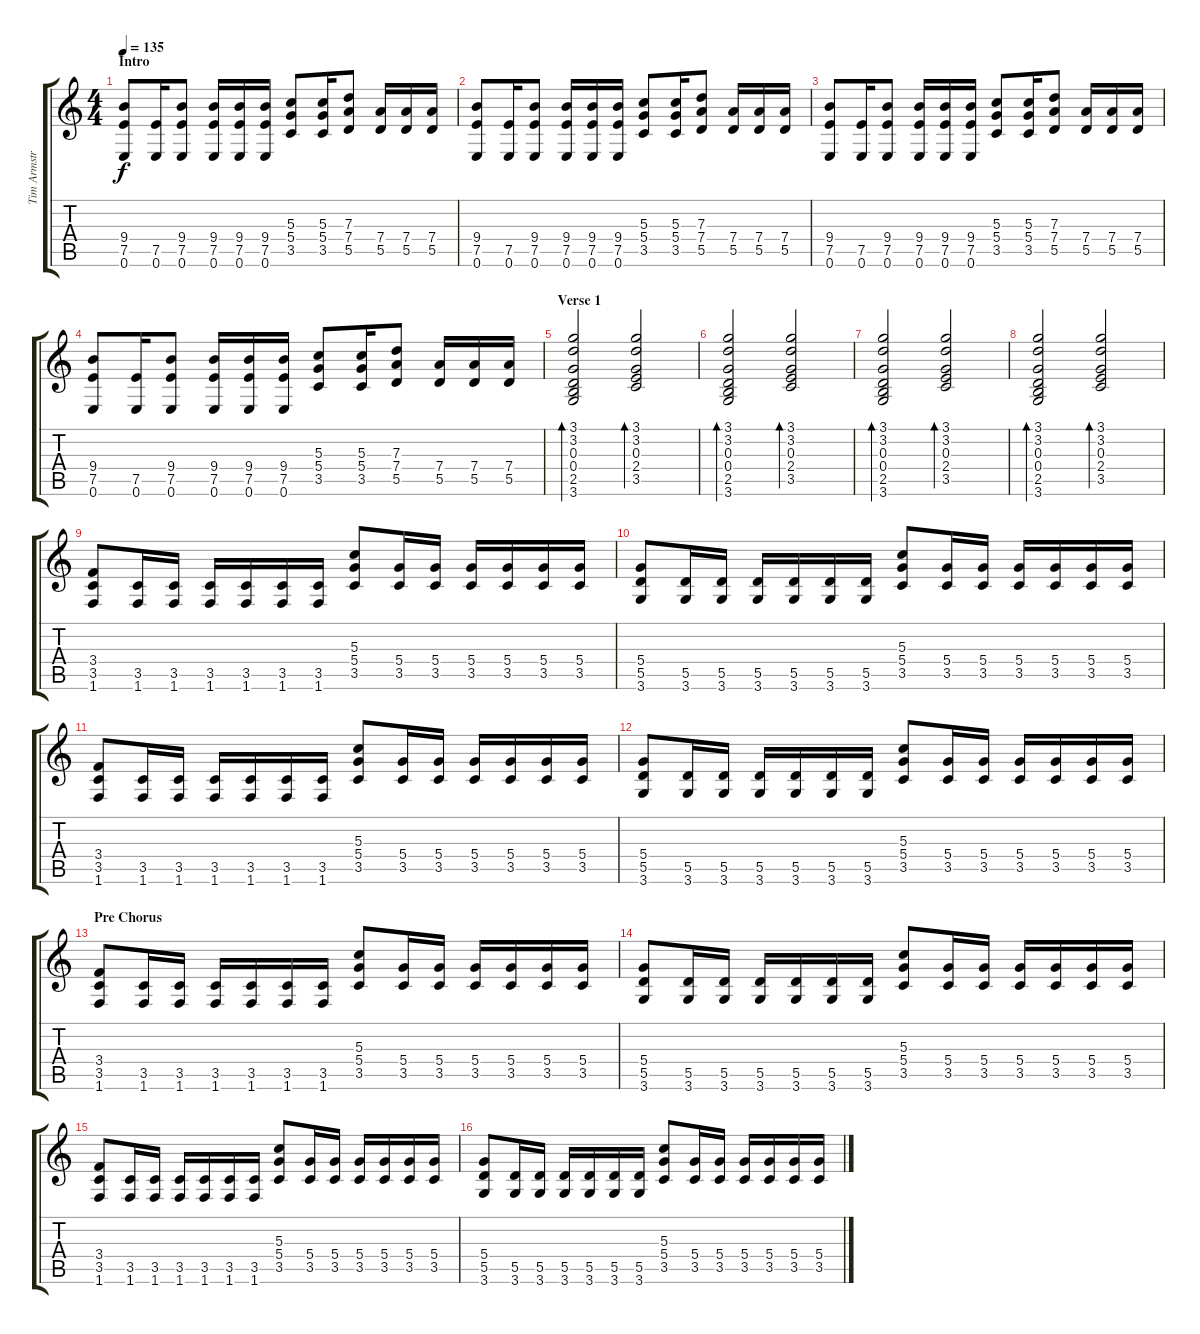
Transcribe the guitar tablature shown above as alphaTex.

\track ("Tim Armstrong" "Tim Armstr") {instrument distortionguitar}
\staff {score tabs}
\tuning (E4 B3 G3 D3 A2 E2) {hide}
\ts (4 4)
\section ("" "Intro")
\tempo 135
\clef g2
\ks c
(9.4 7.5 0.6).8{dy f instrument distortionguitar} (7.5 0.6).16 (9.4 7.5 0.6).8 (9.4 7.5 0.6).16 (9.4 7.5 0.6).16 (9.4 7.5 0.6).16 (5.3 5.4 3.5).8 (5.3 5.4 3.5).16 (7.3 7.4 5.5).8 (7.4 5.5).16 (7.4 5.5).16 (7.4 5.5).16 |
(9.4 7.5 0.6).8 (7.5 0.6).16 (9.4 7.5 0.6).8 (9.4 7.5 0.6).16 (9.4 7.5 0.6).16 (9.4 7.5 0.6).16 (5.3 5.4 3.5).8 (5.3 5.4 3.5).16 (7.3 7.4 5.5).8 (7.4 5.5).16 (7.4 5.5).16 (7.4 5.5).16 |
(9.4 7.5 0.6).8 (7.5 0.6).16 (9.4 7.5 0.6).8 (9.4 7.5 0.6).16 (9.4 7.5 0.6).16 (9.4 7.5 0.6).16 (5.3 5.4 3.5).8 (5.3 5.4 3.5).16 (7.3 7.4 5.5).8 (7.4 5.5).16 (7.4 5.5).16 (7.4 5.5).16 |
(9.4 7.5 0.6).8 (7.5 0.6).16 (9.4 7.5 0.6).8 (9.4 7.5 0.6).16 (9.4 7.5 0.6).16 (9.4 7.5 0.6).16 (5.3 5.4 3.5).8 (5.3 5.4 3.5).16 (7.3 7.4 5.5).8 (7.4 5.5).16 (7.4 5.5).16 (7.4 5.5).16 |
\section ("" "Verse 1")
(3.1 3.2 0.3 0.4 2.5 3.6).2{bd 60} (3.1 3.2 0.3 2.4 3.5).2{bd 60} |
(3.1 3.2 0.3 0.4 2.5 3.6).2{bd 60} (3.1 3.2 0.3 2.4 3.5).2{bd 60} |
(3.1 3.2 0.3 0.4 2.5 3.6).2{bd 60} (3.1 3.2 0.3 2.4 3.5).2{bd 60} |
(3.1 3.2 0.3 0.4 2.5 3.6).2{bd 60} (3.1 3.2 0.3 2.4 3.5).2{bd 60} |
(3.4 3.5 1.6).8 (3.5 1.6).16 (3.5 1.6).16 (3.5 1.6).16 (3.5 1.6).16 (3.5 1.6).16 (3.5 1.6).16 (5.3 5.4 3.5).8 (5.4 3.5).16 (5.4 3.5).16 (5.4 3.5).16 (5.4 3.5).16 (5.4 3.5).16 (5.4 3.5).16 |
(5.4 5.5 3.6).8 (5.5 3.6).16 (5.5 3.6).16 (5.5 3.6).16 (5.5 3.6).16 (5.5 3.6).16 (5.5 3.6).16 (5.3 5.4 3.5).8 (5.4 3.5).16 (5.4 3.5).16 (5.4 3.5).16 (5.4 3.5).16 (5.4 3.5).16 (5.4 3.5).16 |
(3.4 3.5 1.6).8 (3.5 1.6).16 (3.5 1.6).16 (3.5 1.6).16 (3.5 1.6).16 (3.5 1.6).16 (3.5 1.6).16 (5.3 5.4 3.5).8 (5.4 3.5).16 (5.4 3.5).16 (5.4 3.5).16 (5.4 3.5).16 (5.4 3.5).16 (5.4 3.5).16 |
(5.4 5.5 3.6).8 (5.5 3.6).16 (5.5 3.6).16 (5.5 3.6).16 (5.5 3.6).16 (5.5 3.6).16 (5.5 3.6).16 (5.3 5.4 3.5).8 (5.4 3.5).16 (5.4 3.5).16 (5.4 3.5).16 (5.4 3.5).16 (5.4 3.5).16 (5.4 3.5).16 |
\section ("" "Pre Chorus")
(3.4 3.5 1.6).8 (3.5 1.6).16 (3.5 1.6).16 (3.5 1.6).16 (3.5 1.6).16 (3.5 1.6).16 (3.5 1.6).16 (5.3 5.4 3.5).8 (5.4 3.5).16 (5.4 3.5).16 (5.4 3.5).16 (5.4 3.5).16 (5.4 3.5).16 (5.4 3.5).16 |
(5.4 5.5 3.6).8 (5.5 3.6).16 (5.5 3.6).16 (5.5 3.6).16 (5.5 3.6).16 (5.5 3.6).16 (5.5 3.6).16 (5.3 5.4 3.5).8 (5.4 3.5).16 (5.4 3.5).16 (5.4 3.5).16 (5.4 3.5).16 (5.4 3.5).16 (5.4 3.5).16 |
(3.4 3.5 1.6).8 (3.5 1.6).16 (3.5 1.6).16 (3.5 1.6).16 (3.5 1.6).16 (3.5 1.6).16 (3.5 1.6).16 (5.3 5.4 3.5).8 (5.4 3.5).16 (5.4 3.5).16 (5.4 3.5).16 (5.4 3.5).16 (5.4 3.5).16 (5.4 3.5).16 |
(5.4 5.5 3.6).8 (5.5 3.6).16 (5.5 3.6).16 (5.5 3.6).16 (5.5 3.6).16 (5.5 3.6).16 (5.5 3.6).16 (5.3 5.4 3.5).8 (5.4 3.5).16 (5.4 3.5).16 (5.4 3.5).16 (5.4 3.5).16 (5.4 3.5).16 (5.4 3.5).16
